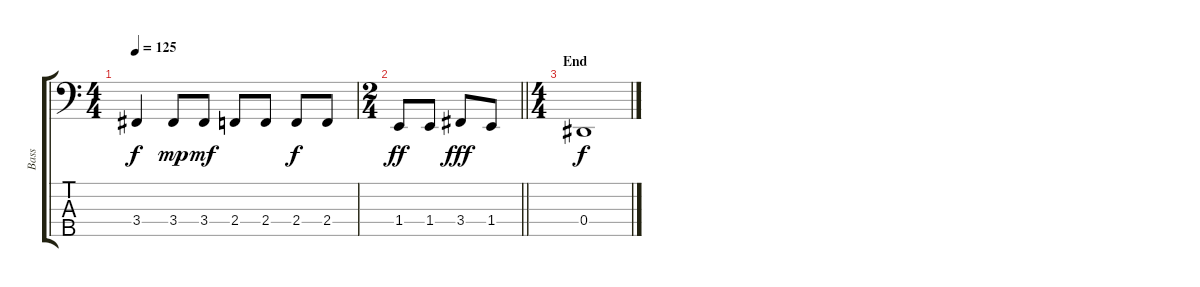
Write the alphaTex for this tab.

\track ("Bass" "Bass") {instrument electricbassfinger}
\staff {score tabs}
\tuning (Gb2 Db2 Ab1 Eb1 Bb0) {hide}
\ts (4 4)
\tempo 125
\clef f4
\ks c
3.4.4{dy f} 3.4.8{dy mp} 3.4.8{dy mf} 2.4.8 2.4.8 2.4.8{dy f} 2.4.8 |
\ts (2 4)
\barLineRight lightlight
1.4.8{dy ff} 1.4.8 3.4.8{dy fff} 1.4.8 |
\ts (4 4)
\section ("" "End")
0.4.1{dy f}
